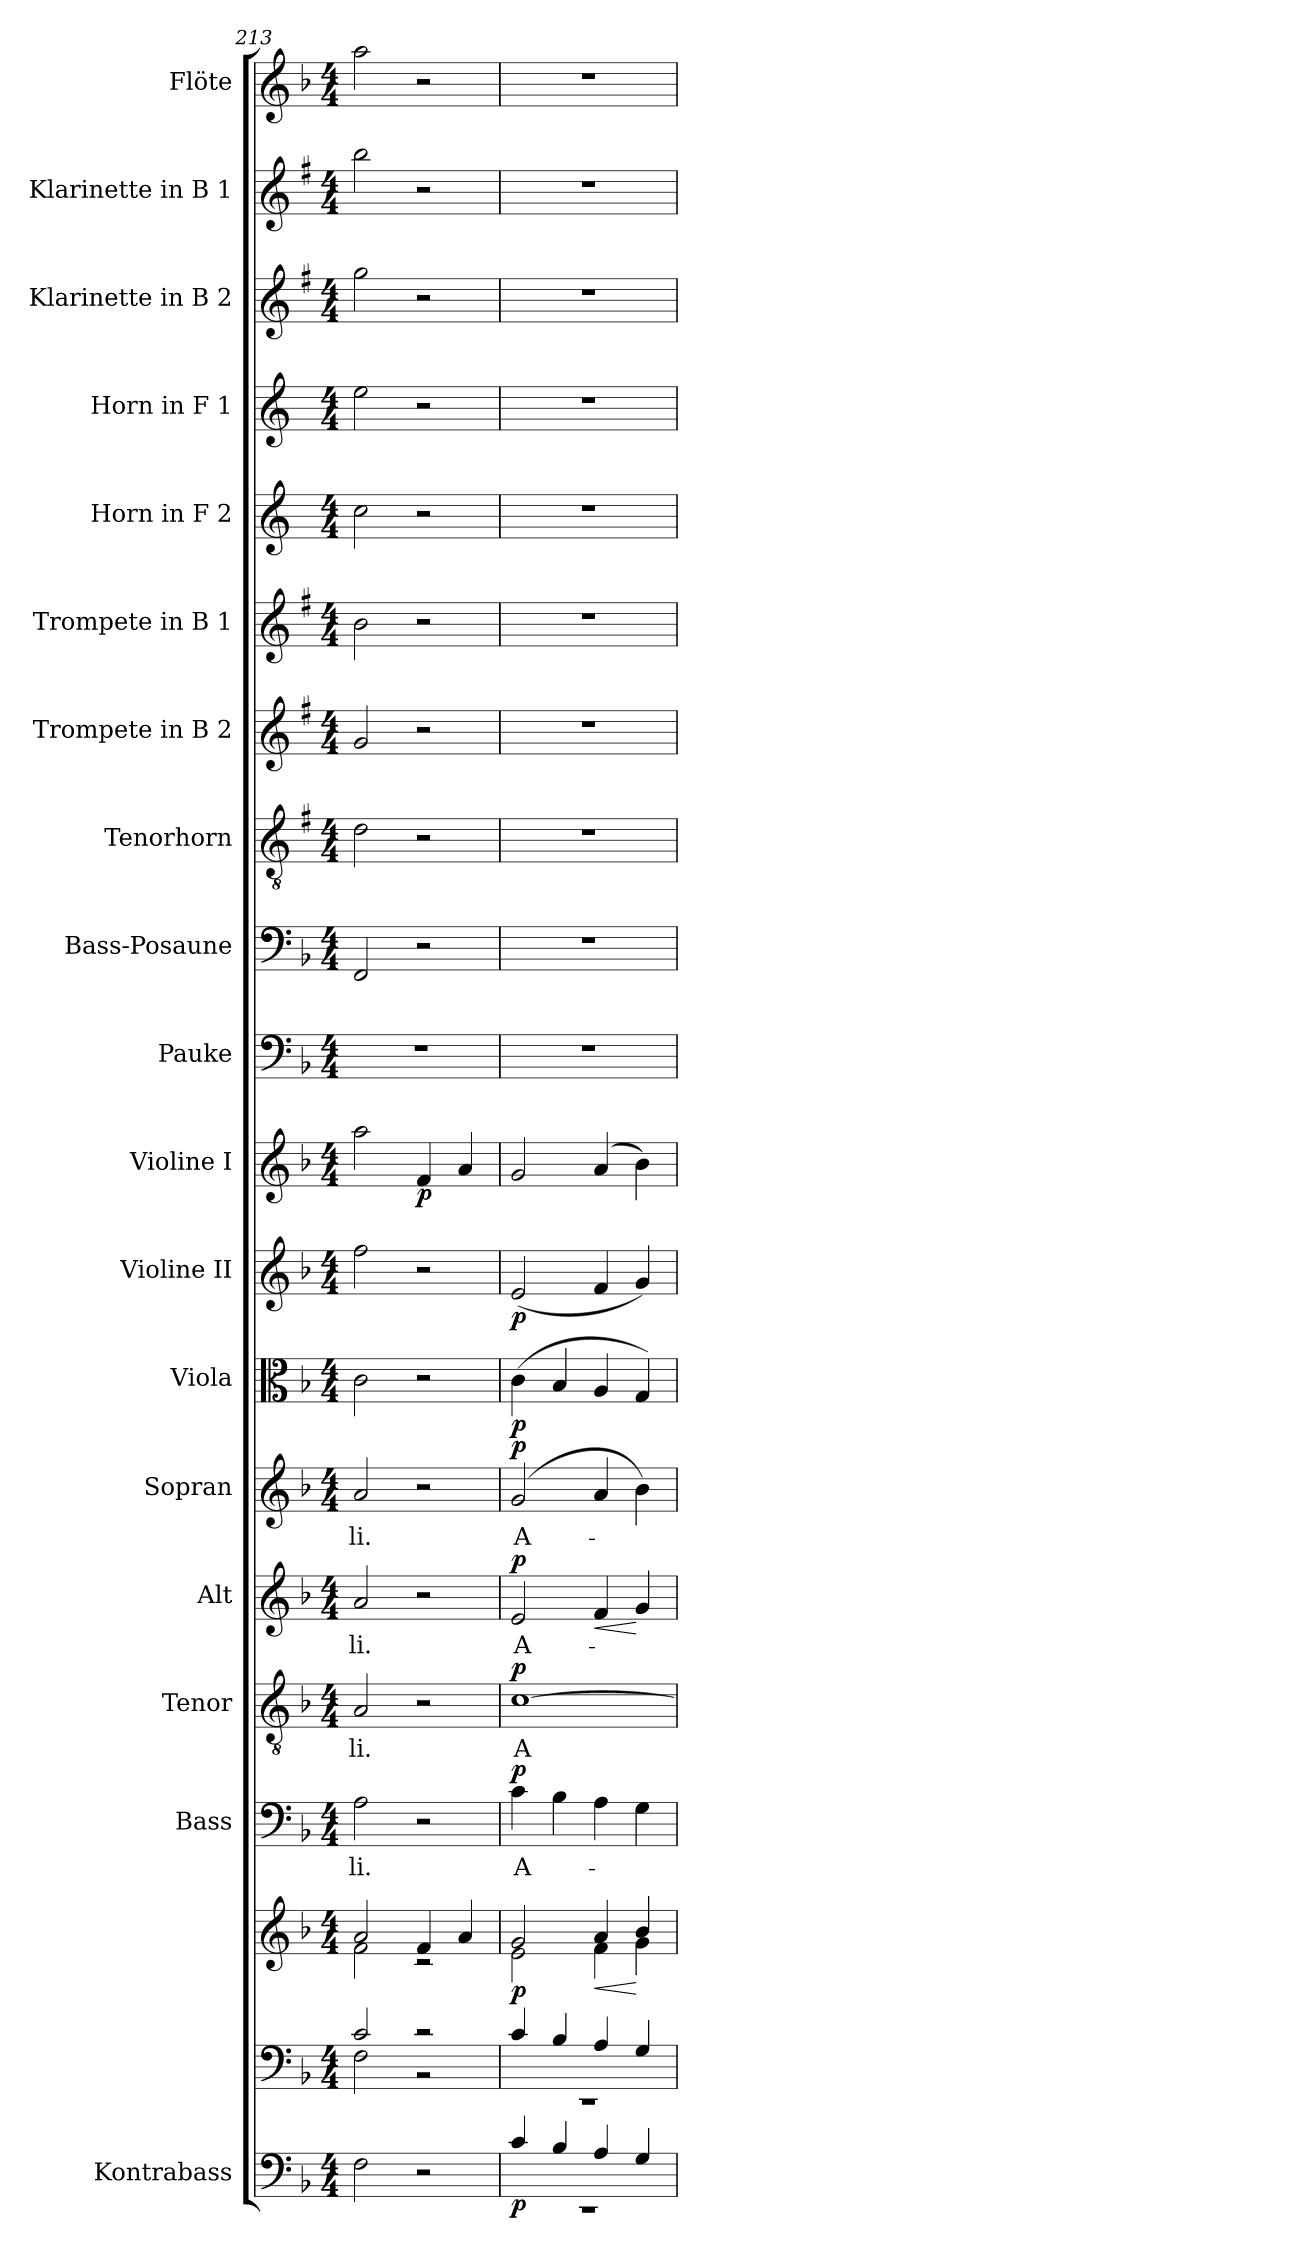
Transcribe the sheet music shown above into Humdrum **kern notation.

**kern	**dynam	**kern	**kern	**dynam	**kern	**text	**dynam	**kern	**text	**dynam	**kern	**text	**dynam	**kern	**text	**dynam	**kern	**dynam	**kern	**dynam	**kern	**dynam	**kern	**kern	**kern	**kern	**kern	**kern	**kern	**kern	**kern	**kern
*part19	*part19	*part18	*part18	*part18	*part17	*part17	*part17	*part16	*part16	*part16	*part15	*part15	*part15	*part14	*part14	*part14	*part13	*part13	*part12	*part12	*part11	*part11	*part10	*part9	*part8	*part7	*part6	*part5	*part4	*part3	*part2	*part1
*staff20	*staff20	*staff19	*staff18	*staff18/19	*staff17	*staff17	*staff17	*staff16	*staff16	*staff16	*staff15	*staff15	*staff15	*staff14	*staff14	*staff14	*staff13	*staff13	*staff12	*staff12	*staff11	*staff11	*staff10	*staff9	*staff8	*staff7	*staff6	*staff5	*staff4	*staff3	*staff2	*staff1
*I"Kontrabass	*	*	*	*	*I"Bass	*	*	*I"Tenor	*	*	*I"Alt	*	*	*I"Sopran	*	*	*I"Viola	*	*I"Violine II	*	*I"Violine I	*	*I"Pauke	*I"Bass-Posaune	*I"Tenorhorn	*I"Trompete in B 2	*I"Trompete in B 1	*I"Horn in F 2	*I"Horn in F 1	*I"Klarinette in B 2	*I"Klarinette in B 1	*I"Flöte
*I'Kb.	*	*	*	*	*I'B	*	*	*I'T	*	*	*I'A	*	*	*I'S	*	*	*I'Vla.	*	*I'Vl. II	*	*I'Vl. I	*	*I'Pk.	*I'B. Pos.	*I'T	*	*	*I'Hrn. 2	*I'Hrn. 1	*	*	*I'Fl.
*clefF4	*	*clefF4	*clefG2	*	*clefF4	*	*	*clefGv2	*	*	*clefG2	*	*	*clefG2	*	*	*clefC3	*	*clefG2	*	*clefG2	*	*clefF4	*clefF4	*clefGv2	*clefG2	*clefG2	*clefG2	*clefG2	*clefG2	*clefG2	*clefG2
*ITrd7c12	*	*	*	*	*	*	*	*	*	*	*	*	*	*	*	*	*	*	*	*	*	*	*	*	*ITrd1c2	*ITrd1c2	*ITrd1c2	*ITrd4c7	*ITrd4c7	*ITrd1c2	*ITrd1c2	*
*k[b-]	*	*k[b-]	*k[b-]	*	*k[b-]	*	*	*k[b-]	*	*	*k[b-]	*	*	*k[b-]	*	*	*k[b-]	*	*k[b-]	*	*k[b-]	*	*k[b-]	*k[b-]	*k[b-]	*k[b-]	*k[b-]	*k[b-]	*k[b-]	*k[b-]	*k[b-]	*k[b-]
*F:	*	*F:	*F:	*	*F:	*	*	*F:	*	*	*F:	*	*	*F:	*	*	*F:	*	*F:	*	*F:	*	*F:	*F:	*F:	*F:	*F:	*F:	*F:	*F:	*F:	*F:
*M4/4	*	*M4/4	*M4/4	*	*M4/4	*	*	*M4/4	*	*	*M4/4	*	*	*M4/4	*	*	*M4/4	*	*M4/4	*	*M4/4	*	*M4/4	*M4/4	*M4/4	*M4/4	*M4/4	*M4/4	*M4/4	*M4/4	*M4/4	*M4/4
=213	=213	=213	=213	=213	=213	=213	=213	=213	=213	=213	=213	=213	=213	=213	=213	=213	=213	=213	=213	=213	=213	=213	=213	=213	=213	=213	=213	=213	=213	=213	=213	=213
*	*	*^	*^	*	*	*	*	*	*	*	*	*	*	*	*	*	*	*	*	*	*	*	*	*	*	*	*	*	*	*	*	*
!	!	!	!	!	!	!	!	!LO:LY:b	!	!	!LO:LY:b	!	!	!LO:LY:b	!	!	!LO:LY:b	!	!	!	!	!	!	!	!	!	!	!	!	!	!	!	!	!
2FF\	.	2c/	2F\	2a/	2f\	.	2A\	-li.	.	2A/	-li.	.	2a/	-li.	.	2a/	-li.	.	2c\	.	2ff\	.	2aa\	.	1r	2FF/	2c\	2f/	2a\	2f\	2a\	2ff\	2aa\	2aa\
!	!	!	!	!	!	!	!	!	!	!	!	!	!	!	!	!	!	!	!	!	!	!	!	!LO:DY:b	!	!	!	!	!	!	!	!	!	!
2r	.	2r	2r	4f/	2rc	.	2r	.	.	2r	.	.	2r	.	.	2r	.	.	2r	.	2r	.	4f/	p	.	2r	2r	2r	2r	2r	2r	2r	2r	2r
.	.	.	.	4a/	.	.	.	.	.	.	.	.	.	.	.	.	.	.	.	.	.	.	4a/	.	.	.	.	.	.	.	.	.	.	.
!!LO:PB:g=z
=214	=214	=214	=214	=214	=214	=214	=214	=214	=214	=214	=214	=214	=214	=214	=214	=214	=214	=214	=214	=214	=214	=214	=214	=214	=214	=214	=214	=214	=214	=214	=214	=214	=214	=214
*^	*	*	*	*	*	*	*	*	*	*	*	*	*	*	*	*	*	*	*	*	*	*	*	*	*	*	*	*	*	*	*	*	*	*
!	!	!LO:DY:b	!	!	!	!	!LO:DY:b	!	!LO:LY:b	!LO:DY:a	!	!LO:LY:b	!LO:DY:a	!	!LO:LY:b	!LO:DY:a	!	!LO:LY:b	!LO:DY:a	!	!LO:DY:b	!	!LO:DY:b	!	!	!	!	!	!	!	!	!	!	!	!
4C/	1rEE	p	4c/	1rEE	2g/	2e\	p	4c\	A-	p	[1c	A-	p	2e/	A-	p	(<2g/	A-	p	(<4c\	p	(<2e/	p	2g/	.	1r	1r	1r	1r	1r	1r	1r	1r	1r	1r
4BB-/	.	.	4B-/	.	.	.	.	4B-\	.	.	.	.	.	.	.	.	.	.	.	4B-/	.	.	.	.	.	.	.	.	.	.	.	.	.	.	.
!	!	!	!	!	!	!	!LO:HP:b	!	!	!	!	!	!	!	!	!LO:HP:b	!	!	!	!	!	!	!	!	!	!	!	!	!	!	!	!	!	!	!
4AA/	.	.	4A/	.	4a/	4f\	<	4A\	.	.	.	.	.	4f/	.	<	4a/	.	.	4A/	.	4f/	.	(4a/	.	.	.	.	.	.	.	.	.	.	.
4GG/	.	.	4G/	.	4b-/	4g\	[	4G\	.	.	.	.	.	4g/	.	[	4b-\)	.	.	4G/)	.	4g/)	.	4b-\)	.	.	.	.	.	.	.	.	.	.	.
*v	*v	*	*	*	*	*	*	*	*	*	*	*	*	*	*	*	*	*	*	*	*	*	*	*	*	*	*	*	*	*	*	*	*	*	*
*	*	*v	*v	*	*	*	*	*	*	*	*	*	*	*	*	*	*	*	*	*	*	*	*	*	*	*	*	*	*	*	*	*	*	*
*	*	*	*v	*v	*	*	*	*	*	*	*	*	*	*	*	*	*	*	*	*	*	*	*	*	*	*	*	*	*	*	*	*	*
=	=	=	=	=	=	=	=	=	=	=	=	=	=	=	=	=	=	=	=	=	=	=	=	=	=	=	=	=	=	=	=	=
*-	*-	*-	*-	*-	*-	*-	*-	*-	*-	*-	*-	*-	*-	*-	*-	*-	*-	*-	*-	*-	*-	*-	*-	*-	*-	*-	*-	*-	*-	*-	*-	*-
